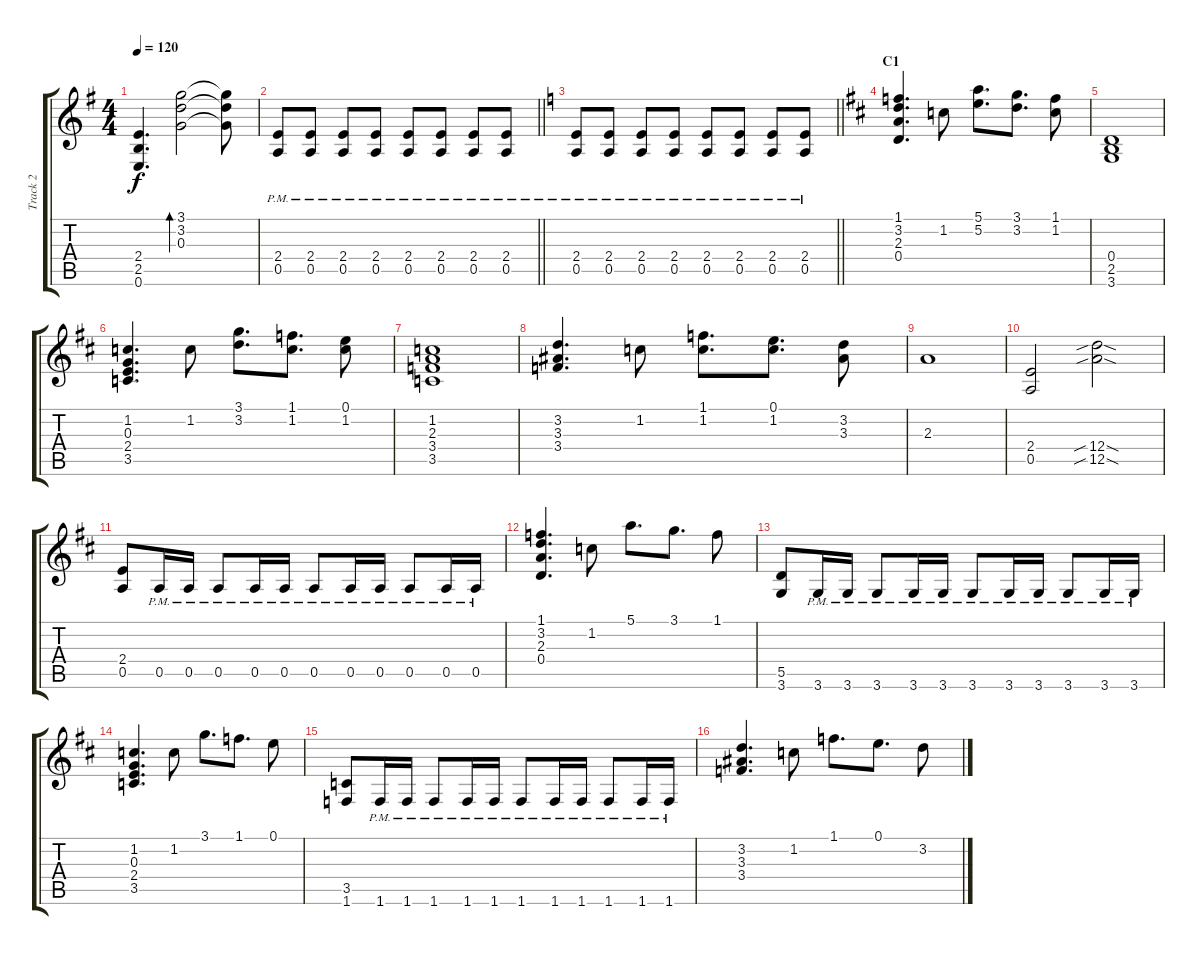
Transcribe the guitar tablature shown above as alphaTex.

\track ("Track 2" "Track 2") {instrument distortionguitar}
\staff {score tabs}
\tuning (E4 B3 G3 D3 A2 E2) {hide}
\ts (4 4)
\tempo 120
\clef g2
\ks eminor
(2.4 2.5 0.6).4{d dy f} (3.1 3.2 0.3).2{bd 60} (3.1{t} 3.2{t} 0.3{t}).8 |
\barLineRight lightlight
(2.4{pm} 0.5{pm}).8 (2.4{pm} 0.5{pm}).8 (2.4{pm} 0.5{pm}).8 (2.4{pm} 0.5{pm}).8 (2.4{pm} 0.5{pm}).8 (2.4{pm} 0.5{pm}).8 (2.4{pm} 0.5{pm}).8 (2.4{pm} 0.5{pm}).8 |
\barLineRight lightlight
\ks c
(2.4{pm} 0.5{pm}).8 (2.4{pm} 0.5{pm}).8 (2.4{pm} 0.5{pm}).8 (2.4{pm} 0.5{pm}).8 (2.4{pm} 0.5{pm}).8 (2.4{pm} 0.5{pm}).8 (2.4{pm} 0.5{pm}).8 (2.4{pm} 0.5{pm}).8 |
\section ("" "C1")
\ks bminor
(1.1 3.2 2.3 0.4).4{d} 1.2.8 (5.1 5.2).8{d} (3.1 3.2).8{d} (1.1 1.2).8 |
(0.4 2.5 3.6).1 |
(1.2 0.3 2.4 3.5).4{d} 1.2.8 (3.1 3.2).8{d} (1.1 1.2).8{d} (0.1 1.2).8 |
(1.2 2.3 3.4 3.5).1 |
(3.2 3.3 3.4).4{d} 1.2.8 (1.1 1.2).8{d} (0.1 1.2).8{d} (3.2 3.3).8 |
2.3.1 |
(2.4 0.5).2 (12.4{sib sod} 12.5{sib sod}).2 |
\ks d
(2.4 0.5).8 0.5{pm}.16 0.5{pm}.16 0.5{pm}.8 0.5{pm}.16 0.5{pm}.16 0.5{pm}.8 0.5{pm}.16 0.5{pm}.16 0.5{pm}.8 0.5{pm}.16 0.5{pm}.16 |
(1.1 3.2 2.3 0.4).4{d} 1.2.8 5.1.8{d} 3.1.8{d} 1.1.8 |
(5.5 3.6).8 3.6{pm}.16 3.6{pm}.16 3.6{pm}.8 3.6{pm}.16 3.6{pm}.16 3.6{pm}.8 3.6{pm}.16 3.6{pm}.16 3.6{pm}.8 3.6{pm}.16 3.6{pm}.16 |
(1.2 0.3 2.4 3.5).4{d} 1.2.8 3.1.8{d} 1.1.8{d} 0.1.8 |
(3.5 1.6).8 1.6{pm}.16 1.6{pm}.16 1.6{pm}.8 1.6{pm}.16 1.6{pm}.16 1.6{pm}.8 1.6{pm}.16 1.6{pm}.16 1.6{pm}.8 1.6{pm}.16 1.6{pm}.16 |
(3.2 3.3 3.4).4{d} 1.2.8 1.1.8{d} 0.1.8{d} 3.2.8
